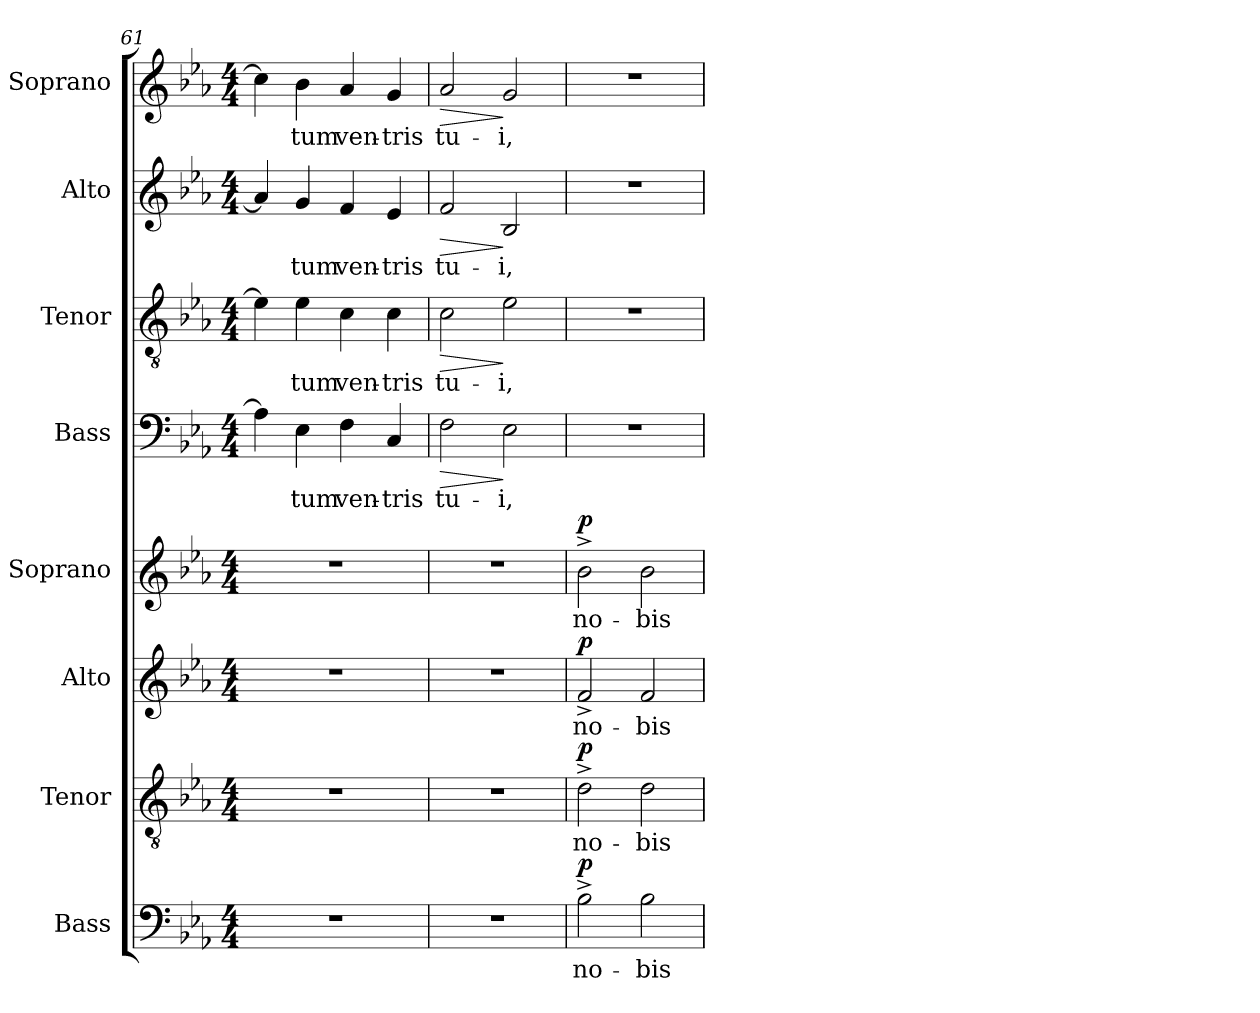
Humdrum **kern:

**kern	**text	**dynam	**kern	**text	**dynam	**kern	**text	**dynam	**kern	**text	**dynam	**kern	**text	**dynam	**kern	**text	**dynam	**kern	**text	**dynam	**kern	**text	**dynam
*part8	*part8	*part8	*part7	*part7	*part7	*part6	*part6	*part6	*part5	*part5	*part5	*part4	*part4	*part4	*part3	*part3	*part3	*part2	*part2	*part2	*part1	*part1	*part1
*staff8	*staff8	*staff8	*staff7	*staff7	*staff7	*staff6	*staff6	*staff6	*staff5	*staff5	*staff5	*staff4	*staff4	*staff4	*staff3	*staff3	*staff3	*staff2	*staff2	*staff2	*staff1	*staff1	*staff1
*I"Bass	*	*	*I"Tenor	*	*	*I"Alto	*	*	*I"Soprano	*	*	*I"Bass	*	*	*I"Tenor	*	*	*I"Alto	*	*	*I"Soprano	*	*
*I'B.	*	*	*I'T.	*	*	*I'A.	*	*	*I'S.	*	*	*I'B.	*	*	*I'T.	*	*	*I'A.	*	*	*I'S.	*	*
*clefF4	*	*	*clefGv2	*	*	*clefG2	*	*	*clefG2	*	*	*clefF4	*	*	*clefGv2	*	*	*clefG2	*	*	*clefG2	*	*
*	*	*	*ITrd7c12	*	*	*	*	*	*	*	*	*	*	*	*ITrd7c12	*	*	*	*	*	*	*	*
*k[b-e-a-]	*	*	*k[b-e-a-]	*	*	*k[b-e-a-]	*	*	*k[b-e-a-]	*	*	*k[b-e-a-]	*	*	*k[b-e-a-]	*	*	*k[b-e-a-]	*	*	*k[b-e-a-]	*	*
*E-:	*	*	*E-:	*	*	*E-:	*	*	*E-:	*	*	*E-:	*	*	*E-:	*	*	*E-:	*	*	*E-:	*	*
*M4/4	*	*	*M4/4	*	*	*M4/4	*	*	*M4/4	*	*	*M4/4	*	*	*M4/4	*	*	*M4/4	*	*	*M4/4	*	*
=61	=61	=61	=61	=61	=61	=61	=61	=61	=61	=61	=61	=61	=61	=61	=61	=61	=61	=61	=61	=61	=61	=61	=61
1r	.	.	1r	.	.	1r	.	.	1r	.	.	4A-i\]	.	.	4E-i\]	.	.	4a-i/]	.	.	4cci\]	.	.
!	!	!	!	!	!	!	!	!	!	!	!	!	!LO:LY:b:color=#000000	!	!	!	!	!	!	!	!	!	!
!	!	!	!	!	!	!	!	!	!	!	!	!	!	!	!	!LO:LY:b:color=#000000	!	!	!	!	!	!	!
!	!	!	!	!	!	!	!	!	!	!	!	!	!	!	!	!	!	!	!LO:LY:b:color=#000000	!	!	!	!
!	!	!	!	!	!	!	!	!	!	!	!	!	!	!	!	!	!	!	!	!	!	!LO:LY:b:color=#000000	!
.	.	.	.	.	.	.	.	.	.	.	.	4E-i\	-tum	.	4E-i\	-tum	.	4gi/	-tum	.	4b-i\	-tum	.
!	!	!	!	!	!	!	!	!	!	!	!	!	!LO:LY:b:color=#000000	!	!	!	!	!	!	!	!	!	!
!	!	!	!	!	!	!	!	!	!	!	!	!	!	!	!	!LO:LY:b:color=#000000	!	!	!	!	!	!	!
!	!	!	!	!	!	!	!	!	!	!	!	!	!	!	!	!	!	!	!LO:LY:b:color=#000000	!	!	!	!
!	!	!	!	!	!	!	!	!	!	!	!	!	!	!	!	!	!	!	!	!	!	!LO:LY:b:color=#000000	!
.	.	.	.	.	.	.	.	.	.	.	.	4Fi\	ven-	.	4Ci\	ven-	.	4fi/	ven-	.	4a-i/	ven-	.
!	!	!	!	!	!	!	!	!	!	!	!	!	!LO:LY:b:color=#000000	!	!	!	!	!	!	!	!	!	!
!	!	!	!	!	!	!	!	!	!	!	!	!	!	!	!	!LO:LY:b:color=#000000	!	!	!	!	!	!	!
!	!	!	!	!	!	!	!	!	!	!	!	!	!	!	!	!	!	!	!LO:LY:b:color=#000000	!	!	!	!
!	!	!	!	!	!	!	!	!	!	!	!	!	!	!	!	!	!	!	!	!	!	!LO:LY:b:color=#000000	!
.	.	.	.	.	.	.	.	.	.	.	.	4Ci/	-tris	.	4Ci\	-tris	.	4e-i/	-tris	.	4gi/	-tris	.
!!LO:PB:g=z
=62	=62	=62	=62	=62	=62	=62	=62	=62	=62	=62	=62	=62	=62	=62	=62	=62	=62	=62	=62	=62	=62	=62	=62
!	!	!	!	!	!	!	!	!	!	!	!	!	!LO:LY:b:color=#000000	!LO:HP:b	!	!	!	!	!	!	!	!	!
!	!	!	!	!	!	!	!	!	!	!	!	!	!	!	!	!LO:LY:b:color=#000000	!LO:HP:b	!	!	!	!	!	!
!	!	!	!	!	!	!	!	!	!	!	!	!	!	!	!	!	!	!	!LO:LY:b:color=#000000	!LO:HP:b	!	!	!
!	!	!	!	!	!	!	!	!	!	!	!	!	!	!	!	!	!	!	!	!	!	!LO:LY:b:color=#000000	!LO:HP:b
1r	.	.	1r	.	.	1r	.	.	1r	.	.	2Fi\	tu-	>	2Ci\	tu-	>	2fi/	tu-	>	2a-i/	tu-	>
!	!	!	!	!	!	!	!	!	!	!	!	!	!LO:LY:b:color=#000000	!	!	!	!	!	!	!	!	!	!
!	!	!	!	!	!	!	!	!	!	!	!	!	!	!	!	!LO:LY:b:color=#000000	!	!	!	!	!	!	!
!	!	!	!	!	!	!	!	!	!	!	!	!	!	!	!	!	!	!	!LO:LY:b:color=#000000	!	!	!	!
!	!	!	!	!	!	!	!	!	!	!	!	!	!	!	!	!	!	!	!	!	!	!LO:LY:b:color=#000000	!
.	.	.	.	.	.	.	.	.	.	.	.	2E-i\	-i,	]	2E-i\	-i,	]	2B-i/	-i,	]	2gi/	-i,	]
=63	=63	=63	=63	=63	=63	=63	=63	=63	=63	=63	=63	=63	=63	=63	=63	=63	=63	=63	=63	=63	=63	=63	=63
!	!LO:LY:b:color=#000000	!	!	!	!	!	!	!	!	!	!	!	!	!	!	!	!	!	!	!	!	!	!
!	!	!	!	!LO:LY:b:color=#000000	!	!	!	!	!	!	!	!	!	!	!	!	!	!	!	!	!	!	!
!	!	!	!	!	!	!	!LO:LY:b:color=#000000	!	!	!	!	!	!	!	!	!	!	!	!	!	!	!	!
!	!	!	!	!	!	!	!	!	!	!LO:LY:b:color=#000000	!	!	!	!	!	!	!	!	!	!	!	!	!
2B-^i\	no-	p	2D^i\	no-	p	2f^i/	no-	p	2b-^i\	no-	p	1r	.	.	1r	.	.	1r	.	.	1r	.	.
!	!LO:LY:b:color=#000000	!	!	!	!	!	!	!	!	!	!	!	!	!	!	!	!	!	!	!	!	!	!
!	!	!	!	!LO:LY:b:color=#000000	!	!	!	!	!	!	!	!	!	!	!	!	!	!	!	!	!	!	!
!	!	!	!	!	!	!	!LO:LY:b:color=#000000	!	!	!	!	!	!	!	!	!	!	!	!	!	!	!	!
!	!	!	!	!	!	!	!	!	!	!LO:LY:b:color=#000000	!	!	!	!	!	!	!	!	!	!	!	!	!
2B-i\	-bis	.	2Di\	-bis	.	2fi/	-bis	.	2b-i\	-bis	.	.	.	.	.	.	.	.	.	.	.	.	.
=	=	=	=	=	=	=	=	=	=	=	=	=	=	=	=	=	=	=	=	=	=	=	=
*-	*-	*-	*-	*-	*-	*-	*-	*-	*-	*-	*-	*-	*-	*-	*-	*-	*-	*-	*-	*-	*-	*-	*-
